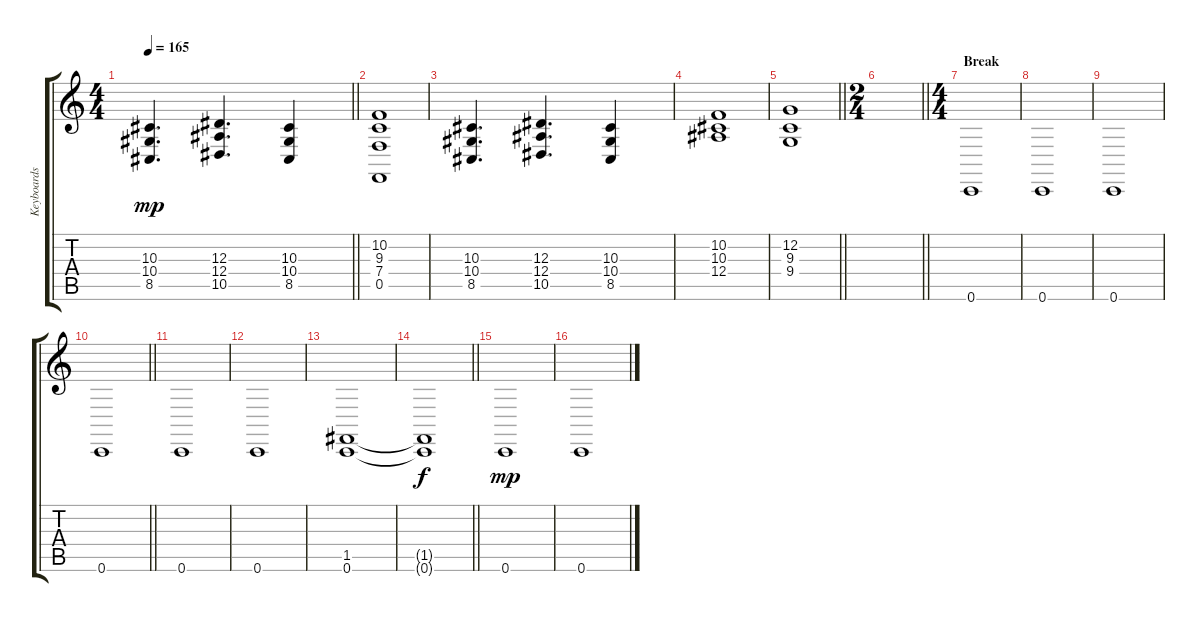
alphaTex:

\track ("Keyboards" "Keyboards") {instrument stringensemble1}
\staff {score tabs}
\tuning (C4 G3 Eb3 Bb2 F2 C2) {hide}
\ts (4 4)
\tempo 165
\clef g2
\barLineRight lightlight
\ks c
(10.3 10.4 8.5).4{d dy mp} (12.3 12.4 10.5).4{d} (10.3 10.4 8.5).4 |
(10.2 9.3 7.4 0.5).1 |
(10.3 10.4 8.5).4{d} (12.3 12.4 10.5).4{d} (10.3 10.4 8.5).4 |
(10.2 10.3 12.4).1 |
\barLineRight lightlight
(12.2 9.3 9.4).1 |
\ts (2 4)
\barLineRight lightlight
|
\ts (4 4)
\section ("" "Break")
0.6.1 |
0.6.1 |
0.6.1 |
\barLineRight lightlight
0.6.1 |
0.6.1 |
0.6.1 |
(1.5 0.6).1 |
\barLineRight lightlight
(1.5{t} 0.6{t}).1{dy f} |
0.6.1{dy mp} |
0.6.1
